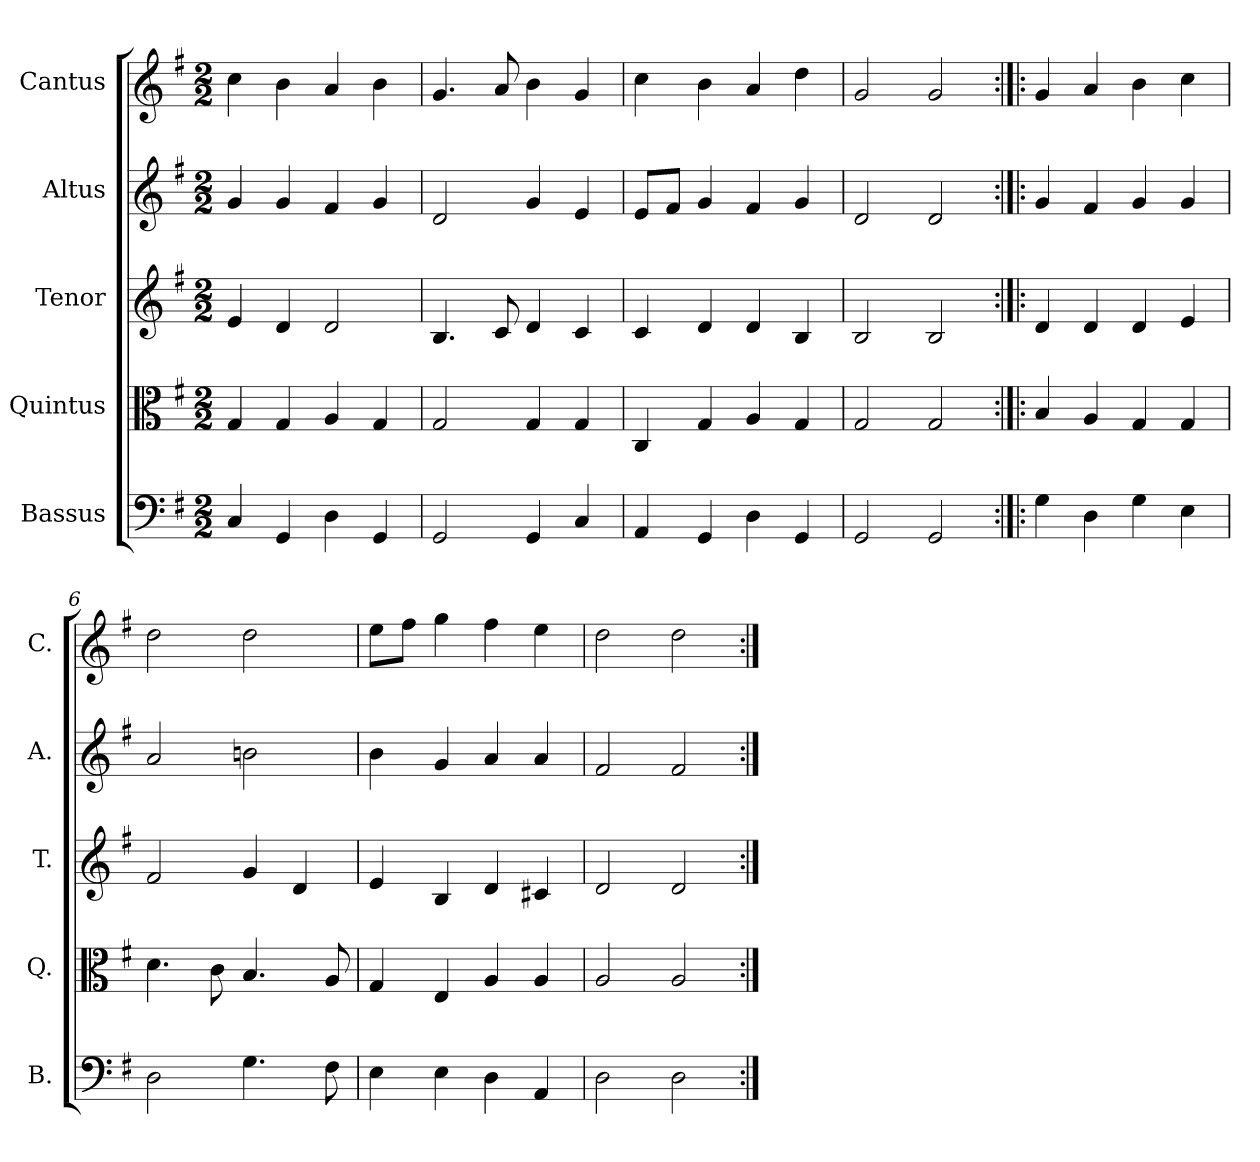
**kern	**kern	**kern	**kern	**kern
*part5	*part4	*part3	*part2	*part1
*staff5	*staff4	*staff3	*staff2	*staff1
*I"Bassus	*I"Quintus	*I"Tenor	*I"Altus	*I"Cantus
*I'B.	*I'Q.	*I'T.	*I'A.	*I'C.
*clefF4	*clefC3	*clefG2	*clefG2	*clefG2
*k[f#]	*k[f#]	*k[f#]	*k[f#]	*k[f#]
*G:	*G:	*G:	*G:	*G:
*M2/2	*M2/2	*M2/2	*M2/2	*M2/2
=1	=1	=1	=1	=1
4C/	4G/	4e/	4g/	4cc\
4GG/	4G/	4d/	4g/	4b\
4D\	4A/	2d/	4f#/	4a/
4GG/	4G/	.	4g/	4b\
=2	=2	=2	=2	=2
2GG/	2G/	4.B/	2d/	4.g/
.	.	8c/	.	8a/
4GG/	4G/	4d/	4g/	4b\
4C/	4G/	4c/	4e/	4g/
=3	=3	=3	=3	=3
4AA/	4C/	4c/	8e/L	4cc\
.	.	.	8f#/J	.
4GG/	4G/	4d/	4g/	4b\
4D\	4A/	4d/	4f#/	4a/
4GG/	4G/	4B/	4g/	4dd\
=4	=4	=4	=4	=4
2GG/	2G/	2B/	2d/	2g/
2GG/	2G/	2B/	2d/	2g/
=5:|!|:	=5:|!|:	=5:|!|:	=5:|!|:	=5:|!|:
4G\	4B/	4d/	4g/	4g/
4D\	4A/	4d/	4f#/	4a/
4G\	4G/	4d/	4g/	4b\
4E\	4G/	4e/	4g/	4cc\
=6	=6	=6	=6	=6
2D\	4.d\	2f#/	2a/	2dd\
.	8c\	.	.	.
4.G\	4.B/	4g/	2bn\	2dd\
.	.	4d/	.	.
8F#\	8A/	.	.	.
=7	=7	=7	=7	=7
4E\	4G/	4e/	4b\	8ee\L
.	.	.	.	8ff#\J
4E\	4E/	4B/	4g/	4gg\
4D\	4A/	4d/	4a/	4ff#\
4AA/	4A/	4c#X/	4a/	4ee\
=8	=8	=8	=8	=8
2D\	2A/	2d/	2f#/	2dd\
2D\	2A/	2d/	2f#/	2dd\
=:|!	=:|!	=:|!	=:|!	=:|!
*-	*-	*-	*-	*-
